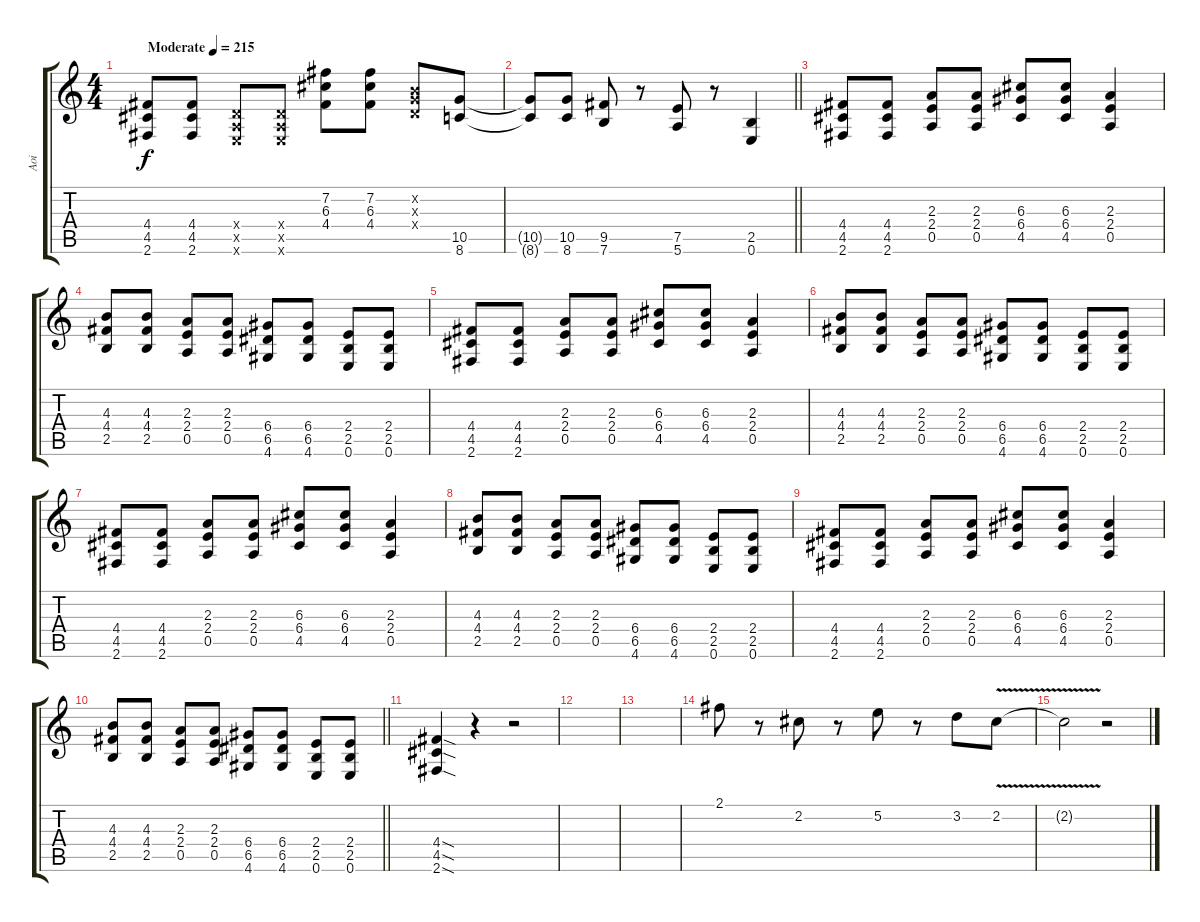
\track ("Aoi" "Aoi") {instrument distortionguitar}
\staff {score tabs}
\tuning (E4 B3 G3 D3 A2 E2) {hide}
\ts (4 4)
\tempo (215 "Moderate")
\clef g2
\ks c
(4.4 4.5 2.6).8{dy f instrument distortionguitar} (4.4 4.5 2.6).8 (0.4{x} 0.5{x} 0.6{x}).8 (0.4{x} 0.5{x} 0.6{x}).8 (7.2 6.3 4.4).8 (7.2 6.3 4.4).8 (0.2{x} 0.3{x} 0.4{x}).8 (10.5 8.6).8 |
\barLineRight lightlight
(10.5{t} 8.6{t}).8 (10.5 8.6).8 (9.5 7.6).8 r.8 (7.5 5.6).8 r.8 (2.5 0.6).4 |
(4.4 4.5 2.6).8 (4.4 4.5 2.6).8 (2.3 2.4 0.5).8 (2.3 2.4 0.5).8 (6.3 6.4 4.5).8 (6.3 6.4 4.5).8 (2.3 2.4 0.5).4 |
(4.3 4.4 2.5).8 (4.3 4.4 2.5).8 (2.3 2.4 0.5).8 (2.3 2.4 0.5).8 (6.4 6.5 4.6).8 (6.4 6.5 4.6).8 (2.4 2.5 0.6).8 (2.4 2.5 0.6).8 |
(4.4 4.5 2.6).8 (4.4 4.5 2.6).8 (2.3 2.4 0.5).8 (2.3 2.4 0.5).8 (6.3 6.4 4.5).8 (6.3 6.4 4.5).8 (2.3 2.4 0.5).4 |
(4.3 4.4 2.5).8 (4.3 4.4 2.5).8 (2.3 2.4 0.5).8 (2.3 2.4 0.5).8 (6.4 6.5 4.6).8 (6.4 6.5 4.6).8 (2.4 2.5 0.6).8 (2.4 2.5 0.6).8 |
(4.4 4.5 2.6).8 (4.4 4.5 2.6).8 (2.3 2.4 0.5).8 (2.3 2.4 0.5).8 (6.3 6.4 4.5).8 (6.3 6.4 4.5).8 (2.3 2.4 0.5).4 |
(4.3 4.4 2.5).8 (4.3 4.4 2.5).8 (2.3 2.4 0.5).8 (2.3 2.4 0.5).8 (6.4 6.5 4.6).8 (6.4 6.5 4.6).8 (2.4 2.5 0.6).8 (2.4 2.5 0.6).8 |
(4.4 4.5 2.6).8 (4.4 4.5 2.6).8 (2.3 2.4 0.5).8 (2.3 2.4 0.5).8 (6.3 6.4 4.5).8 (6.3 6.4 4.5).8 (2.3 2.4 0.5).4 |
\barLineRight lightlight
(4.3 4.4 2.5).8 (4.3 4.4 2.5).8 (2.3 2.4 0.5).8 (2.3 2.4 0.5).8 (6.4 6.5 4.6).8 (6.4 6.5 4.6).8 (2.4 2.5 0.6).8 (2.4 2.5 0.6).8 |
(4.4{sod} 4.5{sod} 2.6{sod}).4 r.4 r.2 |
|
|
2.1.8 r.8 2.2.8 r.8 5.2.8 r.8 3.2.8 2.2{v}.8 |
2.2{t}.2 r.2
